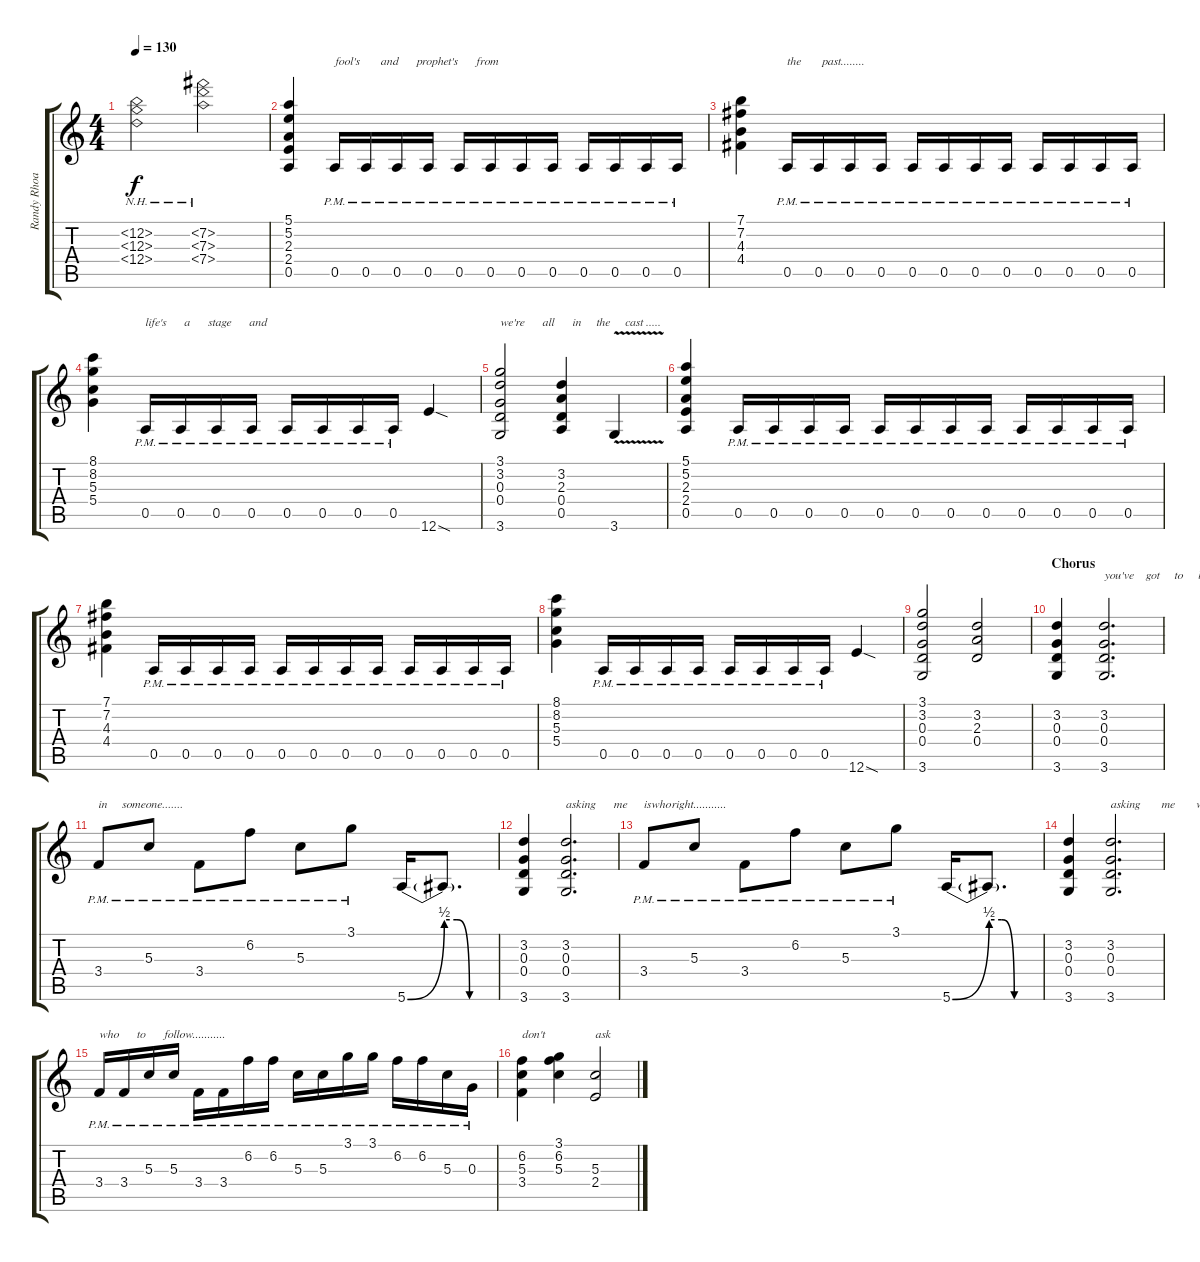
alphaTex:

\track ("Randy Rhoads" "Randy Rhoa") {instrument distortionguitar}
\staff {score tabs}
\tuning (E4 B3 G3 D3 A2 E2) {hide}
\ts (4 4)
\tempo 130
\clef g2
\ks c
(12.2{nh} 12.3{nh} 12.4{nh}).2{dy f} (7.2{nh} 7.3{nh} 7.4{nh}).2 |
(5.1 5.2 2.3 2.4 0.5).4 0.5{pm}.16{txt "fool's       and      prophet's      from"} 0.5{pm}.16 0.5{pm}.16 0.5{pm}.16 0.5{pm}.16 0.5{pm}.16 0.5{pm}.16 0.5{pm}.16 0.5{pm}.16 0.5{pm}.16 0.5{pm}.16 0.5{pm}.16 |
(7.1 7.2 4.3 4.4).4 0.5{pm}.16{txt "the       past........"} 0.5{pm}.16 0.5{pm}.16 0.5{pm}.16 0.5{pm}.16 0.5{pm}.16 0.5{pm}.16 0.5{pm}.16 0.5{pm}.16 0.5{pm}.16 0.5{pm}.16 0.5{pm}.16 |
(8.1 8.2 5.3 5.4).4 0.5{pm}.16{txt "life's      a      stage      and"} 0.5{pm}.16 0.5{pm}.16 0.5{pm}.16 0.5{pm}.16 0.5{pm}.16 0.5{pm}.16 0.5{pm}.16 12.6{sod}.4 |
(3.1 3.2 0.3 0.4 3.6).2{txt "we're      all      in     the     cast ....."} (3.2 2.3 0.4 0.5).4 3.6{v}.4 |
(5.1 5.2 2.3 2.4 0.5).4 0.5{pm}.16 0.5{pm}.16 0.5{pm}.16 0.5{pm}.16 0.5{pm}.16 0.5{pm}.16 0.5{pm}.16 0.5{pm}.16 0.5{pm}.16 0.5{pm}.16 0.5{pm}.16 0.5{pm}.16 |
(7.1 7.2 4.3 4.4).4 0.5{pm}.16 0.5{pm}.16 0.5{pm}.16 0.5{pm}.16 0.5{pm}.16 0.5{pm}.16 0.5{pm}.16 0.5{pm}.16 0.5{pm}.16 0.5{pm}.16 0.5{pm}.16 0.5{pm}.16 |
(8.1 8.2 5.3 5.4).4 0.5{pm}.16 0.5{pm}.16 0.5{pm}.16 0.5{pm}.16 0.5{pm}.16 0.5{pm}.16 0.5{pm}.16 0.5{pm}.16 12.6{sod}.4 |
(3.1 3.2 0.3 0.4 3.6).2 (3.2 2.3 0.4).2 |
\section ("" "Chorus")
(3.2 0.3 0.4 3.6).4 (3.2 0.3 0.4 3.6).2{d txt "you've    got     to     believe"} |
3.4{pm}.8{txt "in     someone......."} 5.3{pm}.8 3.4{pm}.8 6.2{pm}.8 5.3{pm}.8 3.1{pm}.8 5.6{be (bend 0 0 60 2)}.16 5.6{be (custom 0 2 15 2 30 0 60 0) t}.8{d} |
(3.2 0.3 0.4 3.6).4 (3.2 0.3 0.4 3.6).2{d txt "asking      me        who   "} |
3.4{pm}.8{txt "is       right..........."} 5.3{pm}.8 3.4{pm}.8 6.2{pm}.8 5.3{pm}.8 3.1{pm}.8 5.6{be (bend 0 0 60 2)}.16 5.6{be (custom 0 2 15 2 30 0 60 0) t}.8{d} |
(3.2 0.3 0.4 3.6).4 (3.2 0.3 0.4 3.6).2{d txt "asking       me       who"} |
3.4{pm}.16{txt "who      to      follow..........."} 3.4{pm}.16 5.3{pm}.16 5.3{pm}.16 3.4{pm}.16 3.4{pm}.16 6.2{pm}.16 6.2{pm}.16 5.3{pm}.16 5.3{pm}.16 3.1{pm}.16 3.1{pm}.16 6.2{pm}.16 6.2{pm}.16 5.3{pm}.16 0.3{pm}.16 |
(6.2 5.3 3.4).4{txt "don't"} (3.1 6.2 5.3).4 (5.3 2.4).2{txt "ask"}
